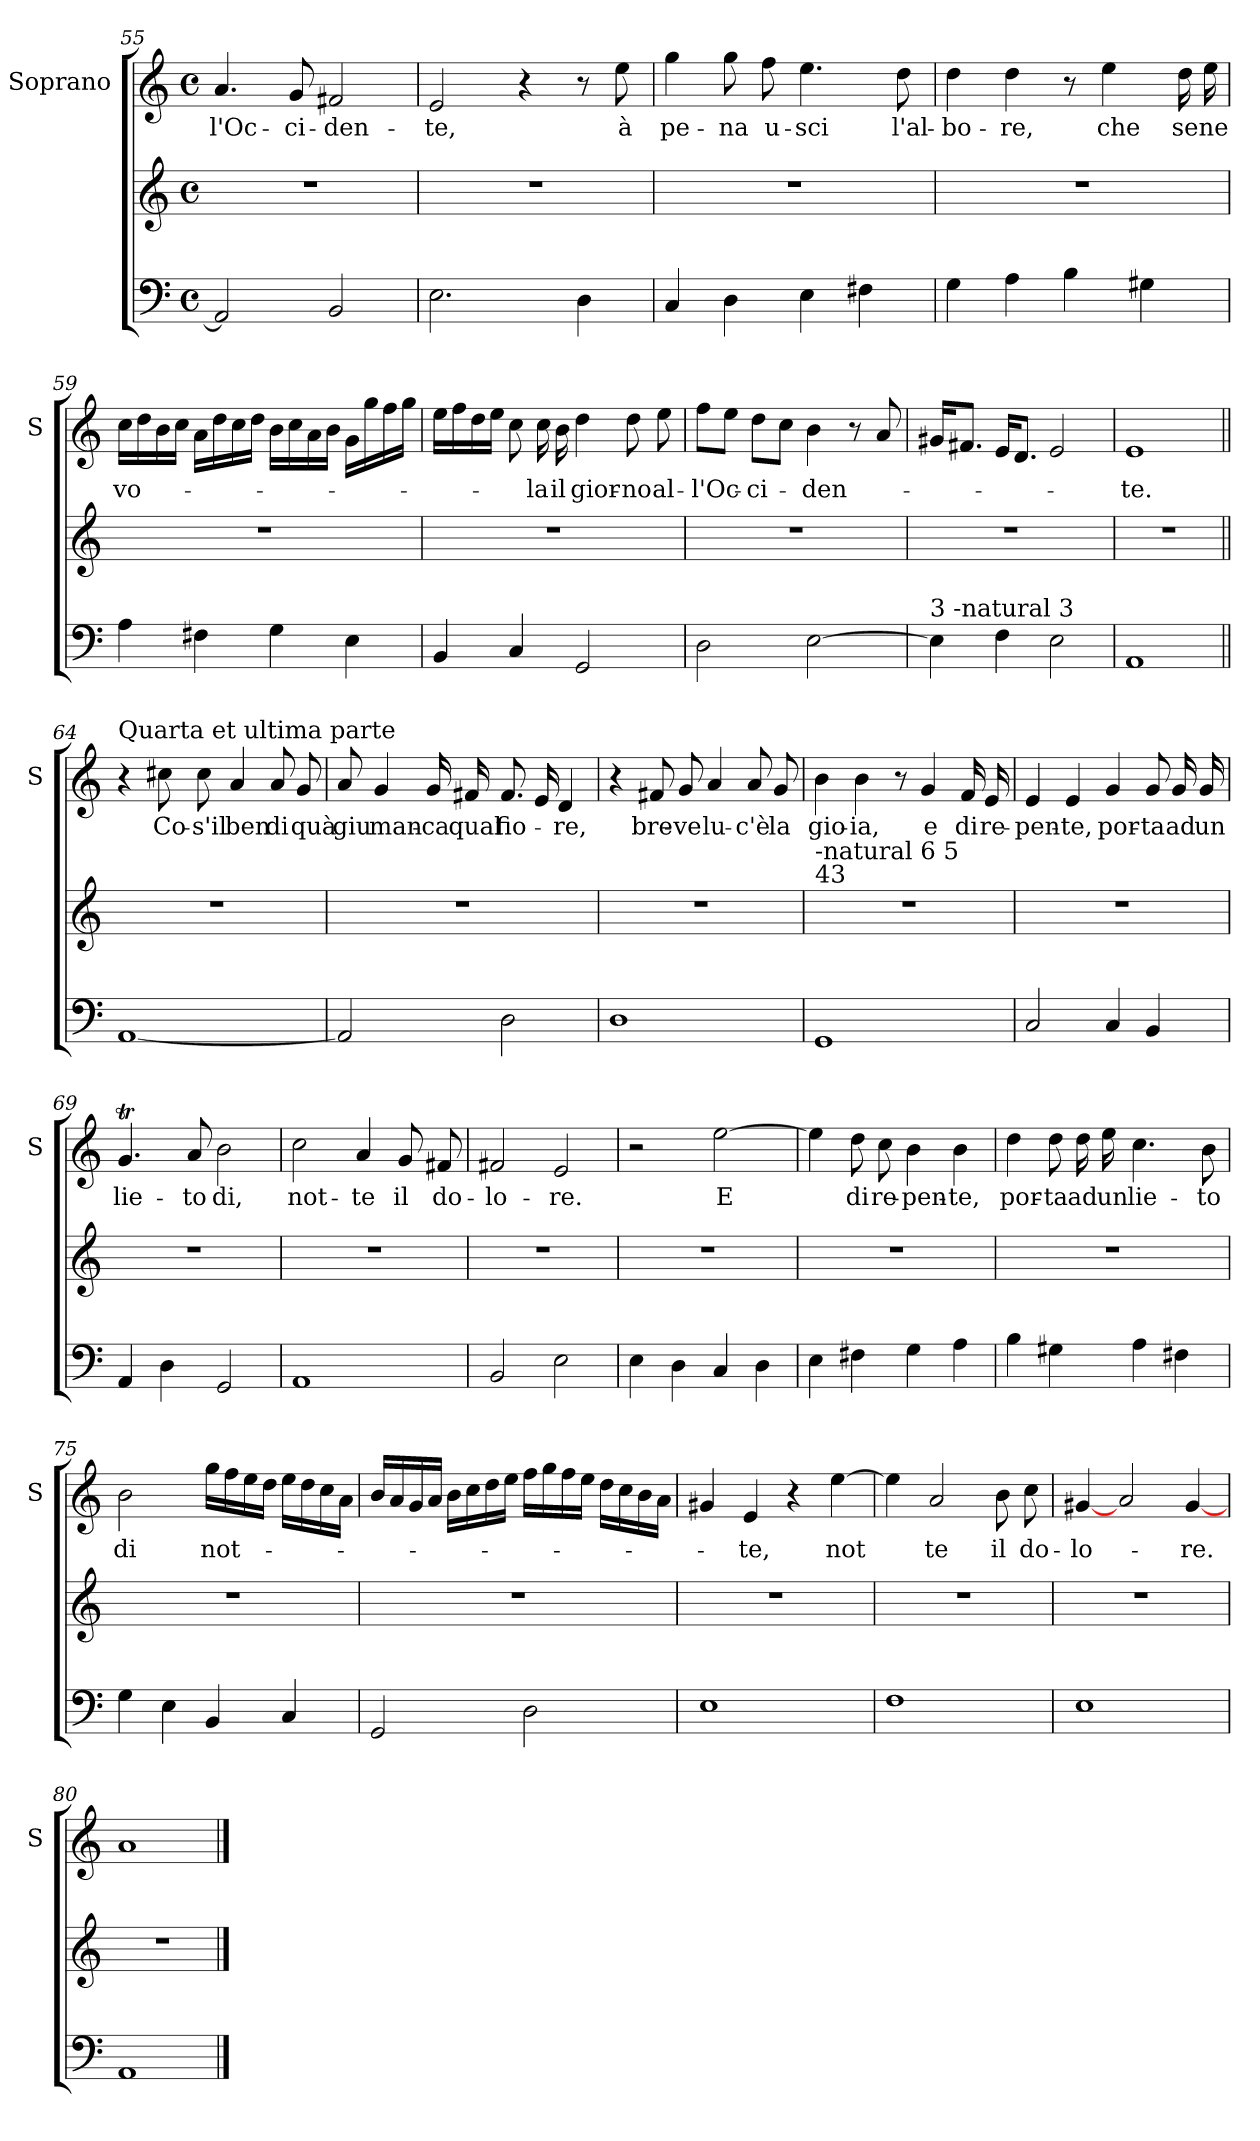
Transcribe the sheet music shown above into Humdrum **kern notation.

**kern	**kern	**kern	**text
*part2	*part2	*part1	*part1
*staff3	*staff2	*staff1	*staff1
*	*	*I"Soprano	*
*	*	*I'S	*
*clefF4	*clefG2	*clefG2	*
*k[]	*k[]	*k[]	*
*C:	*C:	*C:	*
*M4/4	*M4/4	*M4/4	*
*met(c)	*met(c)	*met(c)	*
=55	=55	=55	=55
!	!	!	!LO:LY:b
2AA/]	1r	4.a/	-l'Oc-
!	!	!	!LO:LY:b
.	.	8g/	-ci-
!	!	!	!LO:LY:b
2BB/	.	2f#X/	-den-
!!LO:LB:g=z
=56	=56	=56	=56
!	!	!	!LO:LY:b
2.E\	1r	2e/	-te,
.	.	4r	.
4D\	.	8r	.
!	!	!	!LO:LY:b
.	.	8ee\	à
=57	=57	=57	=57
!	!	!	!LO:LY:b
4C/	1r	4gg\	pe-
!	!	!	!LO:LY:b
4D\	.	8gg\	-na
!	!	!	!LO:LY:b
.	.	8ff\	u-
!	!	!	!LO:LY:b
4E\	.	4.ee\	-sci
4F#X\	.	.	.
!	!	!	!LO:LY:b
.	.	8dd\	l'al-
=58	=58	=58	=58
!	!	!	!LO:LY:b
4G\	1r	4dd\	-bo-
!	!	!	!LO:LY:b
4A\	.	4dd\	-re,
4B\	.	8r	.
!	!	!	!LO:LY:b
.	.	4ee\	che
4G#X\	.	.	.
!	!	!	!LO:LY:b
.	.	16dd\	se
!	!	!	!LO:LY:b
.	.	16ee\	ne
=59	=59	=59	=59
!	!	!	!LO:LY:b
4A\	1r	16cc\LL	vo-
.	.	16dd\	.
.	.	16b\	.
.	.	16cc\JJ	.
4F#X\	.	16a\LL	.
.	.	16dd\	.
.	.	16cc\	.
.	.	16dd\JJ	.
4G\	.	16b\LL	.
.	.	16cc\	.
.	.	16a\	.
.	.	16b\JJ	.
4E\	.	16g\LL	.
.	.	16gg\	.
.	.	16ff\	.
.	.	16gg\JJ	.
!!LO:PB:g=z
=60	=60	=60	=60
4BB/	1r	16ee\LL	.
.	.	16ff\	.
.	.	16dd\	.
.	.	16ee\JJ	.
4C/	.	8cc\	.
!	!	!	!LO:LY:b
.	.	16cc\	-la
!	!	!	!LO:LY:b
.	.	16b\	il
!	!	!	!LO:LY:b
2GG/	.	4dd\	gior-
!	!	!	!LO:LY:b
.	.	8dd\	-no
!	!	!	!LO:LY:b
.	.	8ee\	al-
=61	=61	=61	=61
!	!	!	!LO:LY:b
2D\	1r	8ff\L	-l'Oc-
.	.	8ee\J	.
!	!	!	!LO:LY:b
.	.	8dd\L	-ci-
.	.	8cc\J	.
!	!	!	!LO:LY:b
[2E\	.	4b\	-den-
.	.	8r	.
.	.	8a/	.
=62	=62	=62	=62
!LO:TX:a:t=3 -natural 3	!	!	!
4E\]	1r	16g#X/KL	.
.	.	8.f#X/J	.
4F\	.	16e/KL	.
.	.	8.d/J	.
2E\	.	2e/	.
=63	=63	=63	=63
!	!	!	!LO:LY:b
1AA	1r	1e	-te.
!!LO:LB:g=z
=64||	=64||	=64||	=64||
!	!	!LO:TX:a:t=Quarta et ultima parte	!
[1AA	1r	4r	.
!	!	!	!LO:LY:b
.	.	8cc#X\	Co-
!	!	!	!LO:LY:b
.	.	8cc#\	-s'il
!	!	!	!LO:LY:b
.	.	4a/	ben
!	!	!	!LO:LY:b
.	.	8a/	di
!	!	!	!LO:LY:b
.	.	8g/	quà
=65	=65	=65	=65
!	!	!	!LO:LY:b
2AA/]	1r	8a/	giu
!	!	!	!LO:LY:b
.	.	4g/	man-
!	!	!	!LO:LY:b
.	.	16g/	-ca
!	!	!	!LO:LY:b
.	.	16f#X/	qual
!	!	!	!LO:LY:b
2D\	.	8.f#/	fio-
.	.	16e/	.
!	!	!	!LO:LY:b
.	.	4d/	-re,
=66	=66	=66	=66
1D	1r	4r	.
!	!	!	!LO:LY:b
.	.	8f#X/	bre-
!	!	!	!LO:LY:b
.	.	8g/	-ve
!	!	!	!LO:LY:b
.	.	4a/	lu-
!	!	!	!LO:LY:b
.	.	8a/	-c'è
!	!	!	!LO:LY:b
.	.	8g/	la
=67	=67	=67	=67
!	!LO:TX:a:t=-natural 6 5\n43	!	!
!	!	!	!LO:LY:b
1GG	1r	4b\	gio-
!	!	!	!LO:LY:b
.	.	4b\	-ia,
.	.	8r	.
!	!	!	!LO:LY:b
.	.	4g/	e
!	!	!	!LO:LY:b
.	.	16f/	di
!	!	!	!LO:LY:b
.	.	16e/	re-
!!LO:LB:g=z
=68	=68	=68	=68
!	!	!	!LO:LY:b
2C/	1r	4e/	-pen-
!	!	!	!LO:LY:b
.	.	4e/	-te,
!	!	!	!LO:LY:b
4C/	.	4g/	por-
!	!	!	!LO:LY:b
4BB/	.	8g/	-ta
!	!	!	!LO:LY:b
.	.	16g/	ad
!	!	!	!LO:LY:b
.	.	16g/	un
=69	=69	=69	=69
!	!	!	!LO:LY:b
4AA/	1r	4.gT/	lie-
4D\	.	.	.
!	!	!	!LO:LY:b
.	.	8a/	-to
!	!	!	!LO:LY:b
2GG/	.	2b\	di,
=70	=70	=70	=70
!	!	!	!LO:LY:b
1AA	1r	2cc\	not-
!	!	!	!LO:LY:b
.	.	4a/	-te
!	!	!	!LO:LY:b
.	.	8g/	il
!	!	!	!LO:LY:b
.	.	8f#X/	do-
=71	=71	=71	=71
!	!	!	!LO:LY:b
2BB/	1r	2f#X/	-lo-
!	!	!	!LO:LY:b
2E\	.	2e/	-re.
!!LO:PB:g=z
=72	=72	=72	=72
4E\	1r	2r	.
4D\	.	.	.
!	!	!	!LO:LY:b
4C/	.	[2ee\	E
4D\	.	.	.
=73	=73	=73	=73
4E\	1r	4ee\]	.
!	!	!	!LO:LY:b
4F#X\	.	8dd\	di
!	!	!	!LO:LY:b
.	.	8cc\	re-
!	!	!	!LO:LY:b
4G\	.	4b\	-pen-
!	!	!	!LO:LY:b
4A\	.	4b\	-te,
=74	=74	=74	=74
!	!	!	!LO:LY:b
4B\	1r	4dd\	por-
!	!	!	!LO:LY:b
4G#X\	.	8dd\	-ta
!	!	!	!LO:LY:b
.	.	16dd\	ad
!	!	!	!LO:LY:b
.	.	16ee\	un
!	!	!	!LO:LY:b
4A\	.	4.cc\	lie-
4F#X\	.	.	.
!	!	!	!LO:LY:b
.	.	8b\	-to
=75	=75	=75	=75
!	!	!	!LO:LY:b
4G\	1r	2b\	di
4E\	.	.	.
!	!	!	!LO:LY:b
4BB/	.	16gg\LL	not-
.	.	16ff\	.
.	.	16ee\	.
.	.	16dd\JJ	.
4C/	.	16ee\LL	.
.	.	16dd\	.
.	.	16cc\	.
.	.	16a\JJ	.
!!LO:LB:g=z
=76	=76	=76	=76
2GG/	1r	16b/LL	.
.	.	16a/	.
.	.	16g/	.
.	.	16a/JJ	.
.	.	16b\LL	.
.	.	16cc\	.
.	.	16dd\	.
.	.	16ee\JJ	.
2D\	.	16ff\LL	.
.	.	16gg\	.
.	.	16ff\	.
.	.	16ee\JJ	.
.	.	16dd\LL	.
.	.	16cc\	.
.	.	16b\	.
.	.	16a\JJ	.
=77	=77	=77	=77
1E	1r	4g#X/	.
!	!	!	!LO:LY:b
.	.	4e/	-te,
.	.	4r	.
!	!	!	!LO:LY:b
.	.	[4ee\	not
=78	=78	=78	=78
1F	1r	4ee\]	.
!	!	!	!LO:LY:b
.	.	2a/	te
!	!	!	!LO:LY:b
.	.	8b\	il
!	!	!	!LO:LY:b
.	.	8cc\	do-
=79	=79	=79	=79
!	!	!	!LO:LY:b
1E	1r	[4g#X/	-lo-
.	.	2a/	.
!	!	!	!LO:LY:b
.	.	[4g#/	-re.
=80	=80	=80	=80
1AA	1r	1a	.
==	==	==	==
*-	*-	*-	*-
